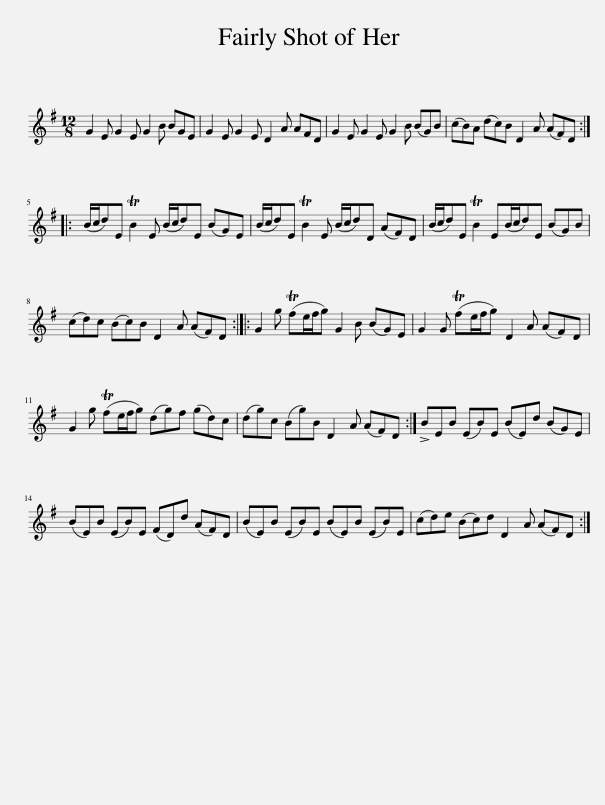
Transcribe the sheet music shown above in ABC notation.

X:1
L:1/8
M:12/8
I:linebreak $
K:G
V:1 treble
V:1
 G2 E G2 E G2 B BGE | G2 E G2 E D2 A AFD | G2 E G2 E G2 B (BG)B | (cB)A (dc)B D2 A (AF)D ::$ (B/c/d)E TB2 E (B/c/d)E (BG)E | %5
 (B/c/d)E TB2 E (B/c/d)D (AF)D | (B/c/d)E TB2 E(B/c/d)E (BG)B |$ (cd)c (Bc)B D2 A (AF)D :: G2 g (Tfe/f/g) G2 B (BG)E | G2 G (Tfe/f/g) D2 A (AF)D |$ %10
 G2 g (Tfe/f/g) (dg)f (gd)c | (dg)c (Bg)B D2 A (AF)D :| !>!BEB (EB)E (BE)d (BG)E |$ (BE)B (EB)E (FD)d (AF)D | (BE)B (EB)E (BE)B (EB)E | %15
 (cd)e (Bc)d D2 A (AF)D :| %16
